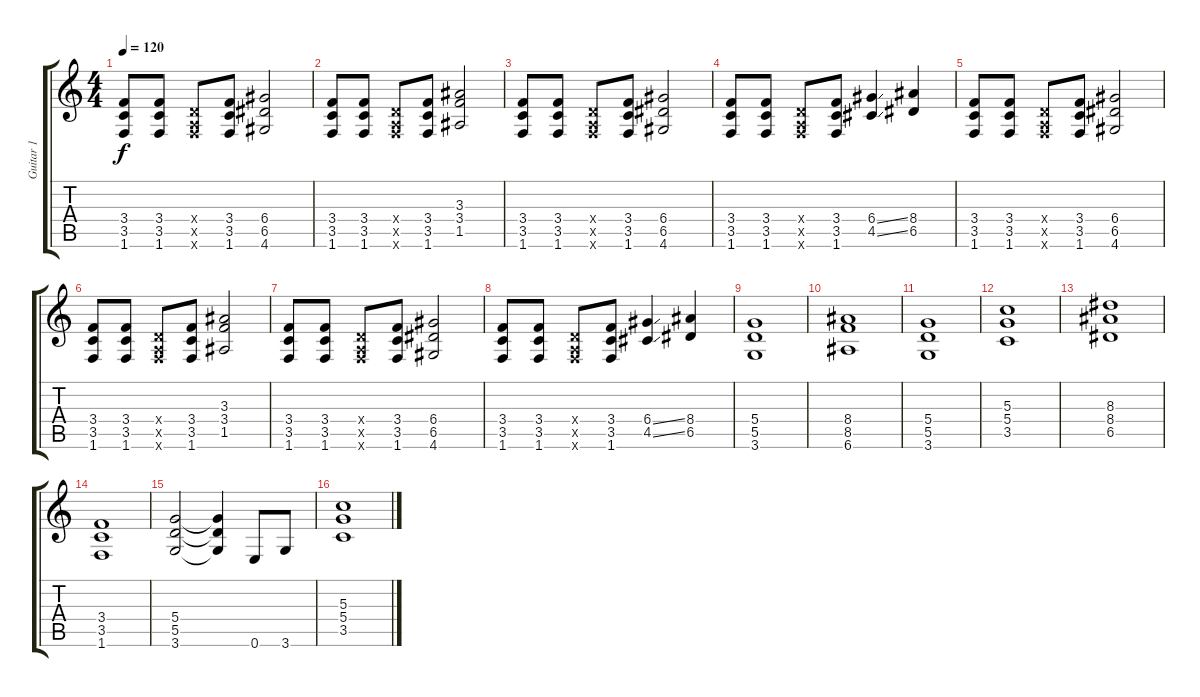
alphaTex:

\track ("Guitar 1" "Guitar 1") {instrument distortionguitar}
\staff {score tabs}
\tuning (E4 B3 G3 D3 A2 E2) {hide}
\ts (4 4)
\tempo 120
\clef g2
\ks c
(3.4 3.5 1.6).8{dy f} (3.4 3.5 1.6).8 (0.4{x} 0.5{x} 1.6{x}).8 (3.4 3.5 1.6).8 (6.4 6.5 4.6).2 |
(3.4 3.5 1.6).8 (3.4 3.5 1.6).8 (0.4{x} 0.5{x} 1.6{x}).8 (3.4 3.5 1.6).8 (3.3 3.4 1.5).2 |
(3.4 3.5 1.6).8 (3.4 3.5 1.6).8 (0.4{x} 0.5{x} 1.6{x}).8 (3.4 3.5 1.6).8 (6.4 6.5 4.6).2 |
(3.4 3.5 1.6).8 (3.4 3.5 1.6).8 (0.4{x} 0.5{x} 1.6{x}).8 (3.4 3.5 1.6).8 (6.4{ss} 4.5{ss}).4 (8.4 6.5).4 |
(3.4 3.5 1.6).8 (3.4 3.5 1.6).8 (0.4{x} 0.5{x} 1.6{x}).8 (3.4 3.5 1.6).8 (6.4 6.5 4.6).2 |
(3.4 3.5 1.6).8 (3.4 3.5 1.6).8 (0.4{x} 0.5{x} 1.6{x}).8 (3.4 3.5 1.6).8 (3.3 3.4 1.5).2 |
(3.4 3.5 1.6).8 (3.4 3.5 1.6).8 (0.4{x} 0.5{x} 1.6{x}).8 (3.4 3.5 1.6).8 (6.4 6.5 4.6).2 |
(3.4 3.5 1.6).8 (3.4 3.5 1.6).8 (0.4{x} 0.5{x} 1.6{x}).8 (3.4 3.5 1.6).8 (6.4{ss} 4.5{ss}).4 (8.4 6.5).4 |
(5.4 5.5 3.6).1 |
(8.4 8.5 6.6).1 |
(5.4 5.5 3.6).1 |
(5.3 5.4 3.5).1 |
(8.3 8.4 6.5).1 |
(3.4 3.5 1.6).1 |
(5.4 5.5 3.6).2 (5.4{t} 5.5{t} 3.6{t}).4 0.6.8 3.6.8 |
(5.3 5.4 3.5).1
